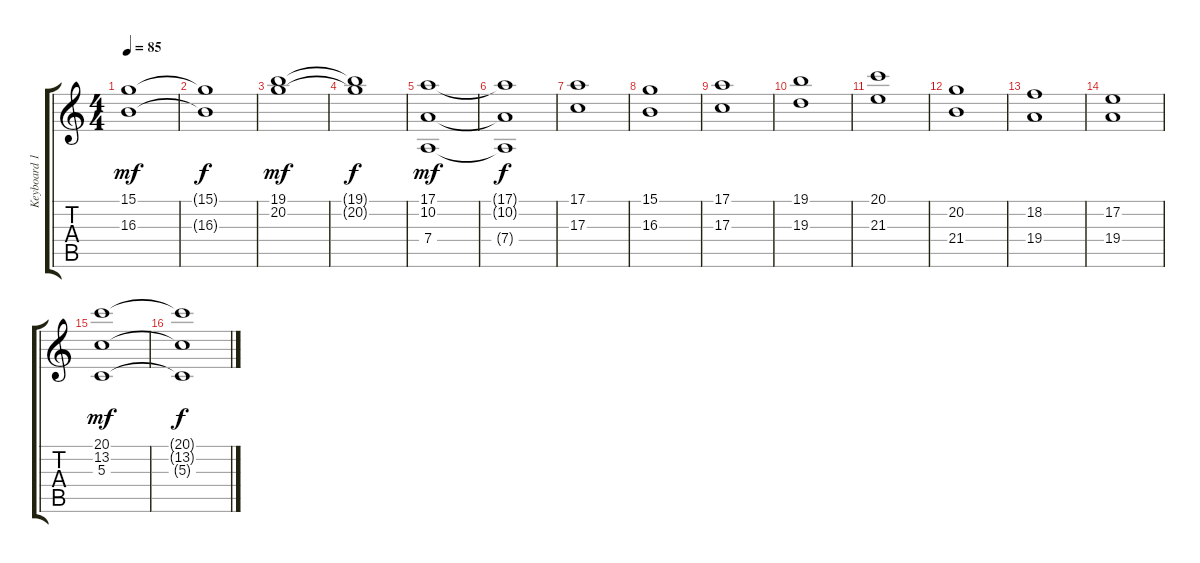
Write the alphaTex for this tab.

\track ("Keyboard 1" "Keyboard 1") {instrument stringensemble1}
\staff {score tabs}
\tuning (E4 B3 G3 D3 A2 E2) {hide}
\ts (4 4)
\tempo 85
\clef g2
\ks c
(15.1 16.3).1{dy mf} |
(15.1{t} 16.3{t}).1{dy f} |
(19.1 20.2).1{dy mf} |
(19.1{t} 20.2{t}).1{dy f} |
(17.1 10.2 7.4).1{dy mf} |
(17.1{t} 10.2{t} 7.4{t}).1{dy f} |
(17.1 17.3).1 |
(15.1 16.3).1 |
(17.1 17.3).1 |
(19.1 19.3).1 |
(20.1 21.3).1 |
(20.2 21.4).1 |
(18.2 19.4).1 |
(17.2 19.4).1 |
(20.1 13.2 5.3).1{dy mf} |
(20.1{t} 13.2{t} 5.3{t}).1{dy f}
